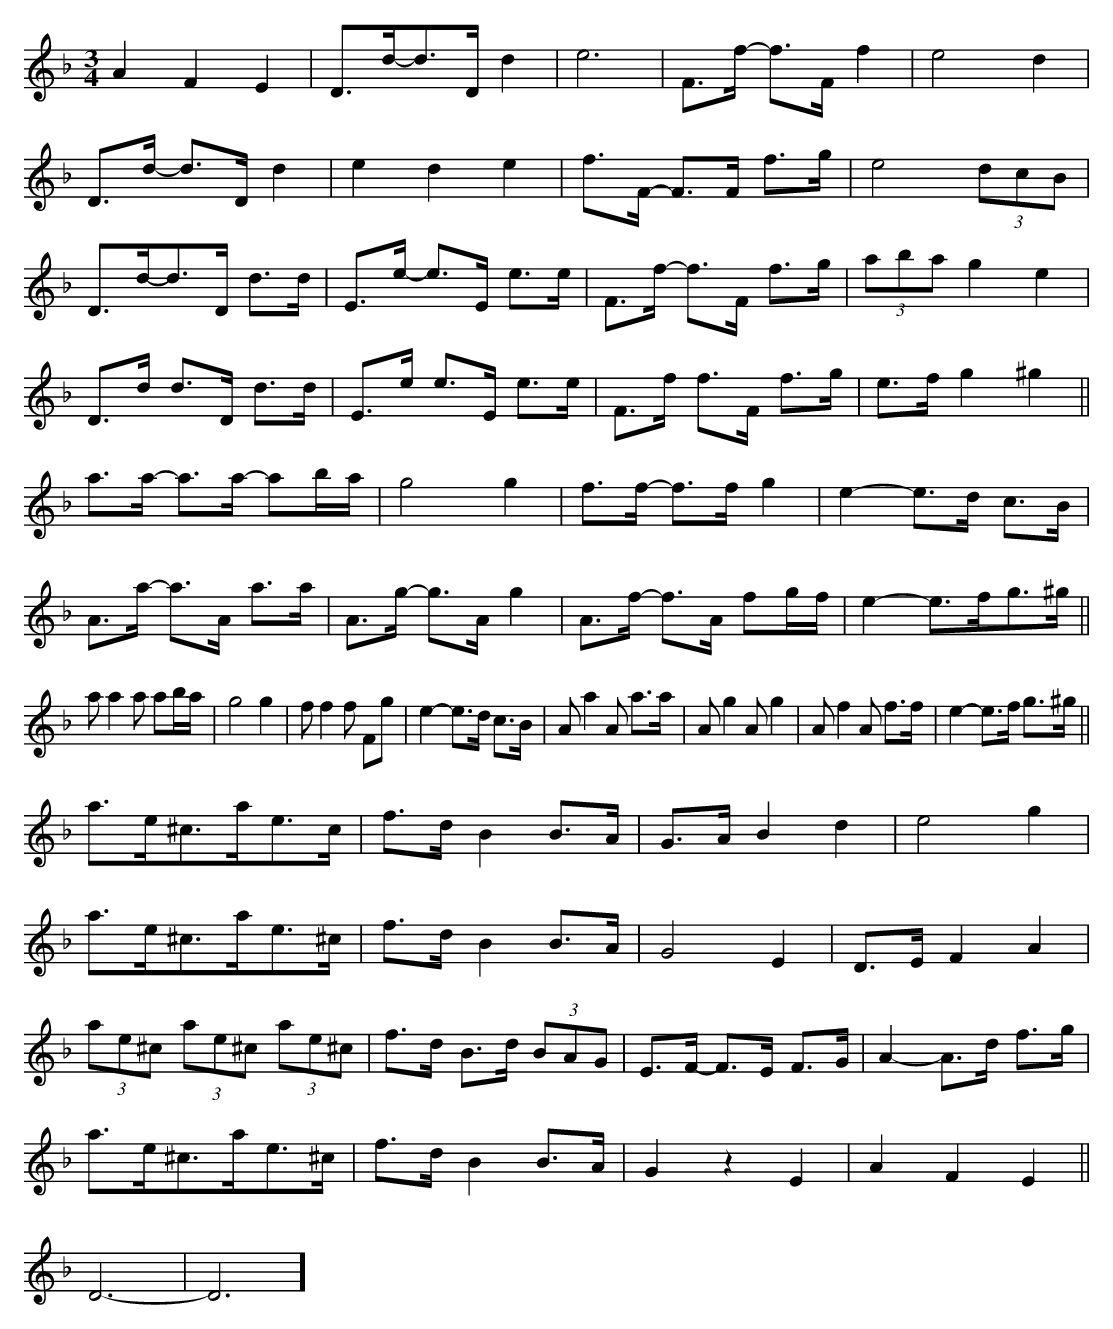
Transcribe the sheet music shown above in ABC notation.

X:1
M:3/4
K:Dmin
A2 F2 E2|D>d-d>D d2|[e6]|F>f- f>F f2|e4d2|
D>d- d>D d2| e2d2e2|f>F- F>F f>g|e4 (3dcB|
D>d-d>D d>d|E>e- e>E e>e| F>f- f>F f>g|(3abag2e2|
D>d d>D d>d|E>e e>E e>e| F>f f>F f>g|e>f g2 ^g2||
a>a- a>a- ab/a/|g4 g2|f>f- f>f g2|e2-e>d c>B|
A>a- a>A a>a|A>g- g>A g2|A>f- f>A fg/f/|e2- e>fg>^g||
a a2 a ab/a/|g4 g2|f f2 f Fg|e2-e>d c>B|A a2 A a>a|A g2 A g2|A f2 A f>f|e2-e>f g>^g||
 a>e^c>ae>c|f>d B2 B>A| G>A B2d2| e4 g2|
a>e^c>ae>^c|f>d B2 B>A|G4 E2|D>E F2A2|
(3ae^c (3ae^c (3ae^c| f>d B>d (3BAG|E>F- F>E F>G|A2-A>d f>g|
a>e^c>ae>^c|f>d B2 B>A| G2 z2 E2|A2F2E2||
D6-|D6]
